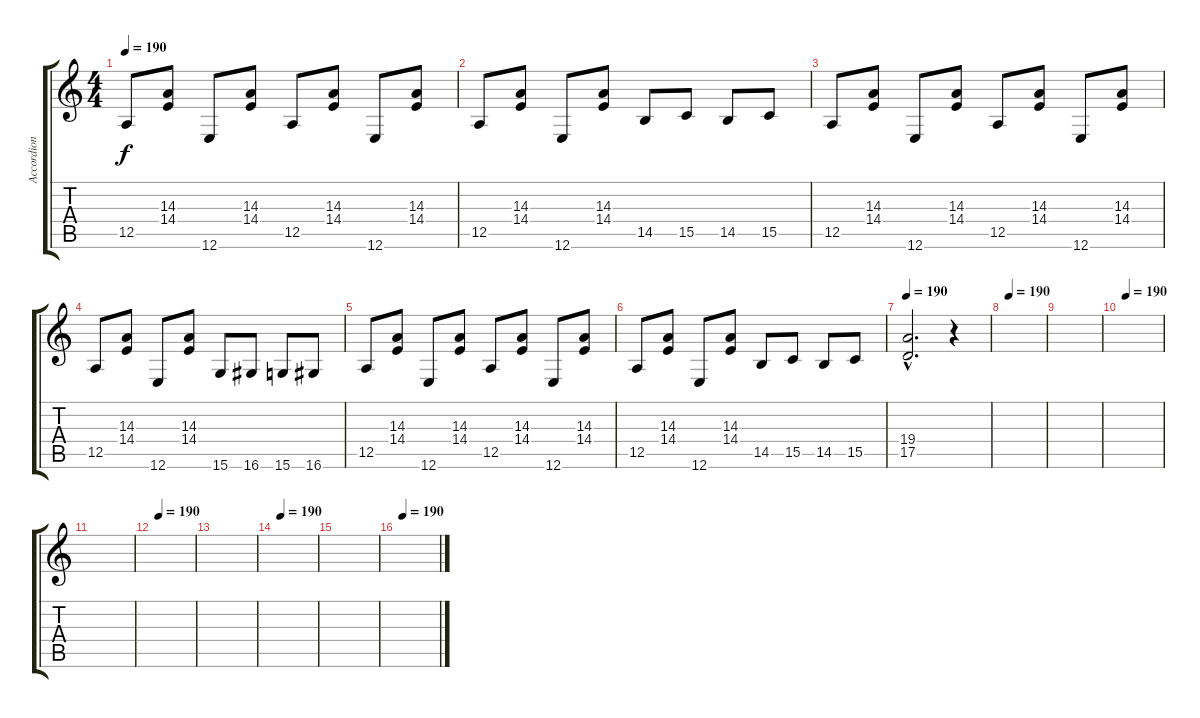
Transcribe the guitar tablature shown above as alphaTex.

\track ("Accordion" "Accordion") {instrument accordion}
\staff {score tabs}
\tuning (E4 B3 G3 D3 A2 E2) {hide}
\ts (4 4)
\tempo 190
\clef g2
\ks c
12.5.8{dy f} (14.3 14.4).8 12.6.8 (14.3 14.4).8 12.5.8 (14.3 14.4).8 12.6.8 (14.3 14.4).8 |
12.5.8 (14.3 14.4).8 12.6.8 (14.3 14.4).8 14.5.8 15.5.8 14.5.8 15.5.8 |
12.5.8 (14.3 14.4).8 12.6.8 (14.3 14.4).8 12.5.8 (14.3 14.4).8 12.6.8 (14.3 14.4).8 |
12.5.8 (14.3 14.4).8 12.6.8 (14.3 14.4).8 15.6.8 16.6.8 15.6.8 16.6.8 |
12.5.8 (14.3 14.4).8 12.6.8 (14.3 14.4).8 12.5.8 (14.3 14.4).8 12.6.8 (14.3 14.4).8 |
12.5.8 (14.3 14.4).8 12.6.8 (14.3 14.4).8 14.5.8 15.5.8 14.5.8 15.5.8 |
\tempo 190
(19.4{hac} 17.5{hac}).2{d} r.4 |
\tempo (190 0.125)
|
|
\tempo (190 0.125)
|
|
\tempo (190 0.125)
|
|
\tempo (190 0.125)
|
|
\tempo (190 0.125)
